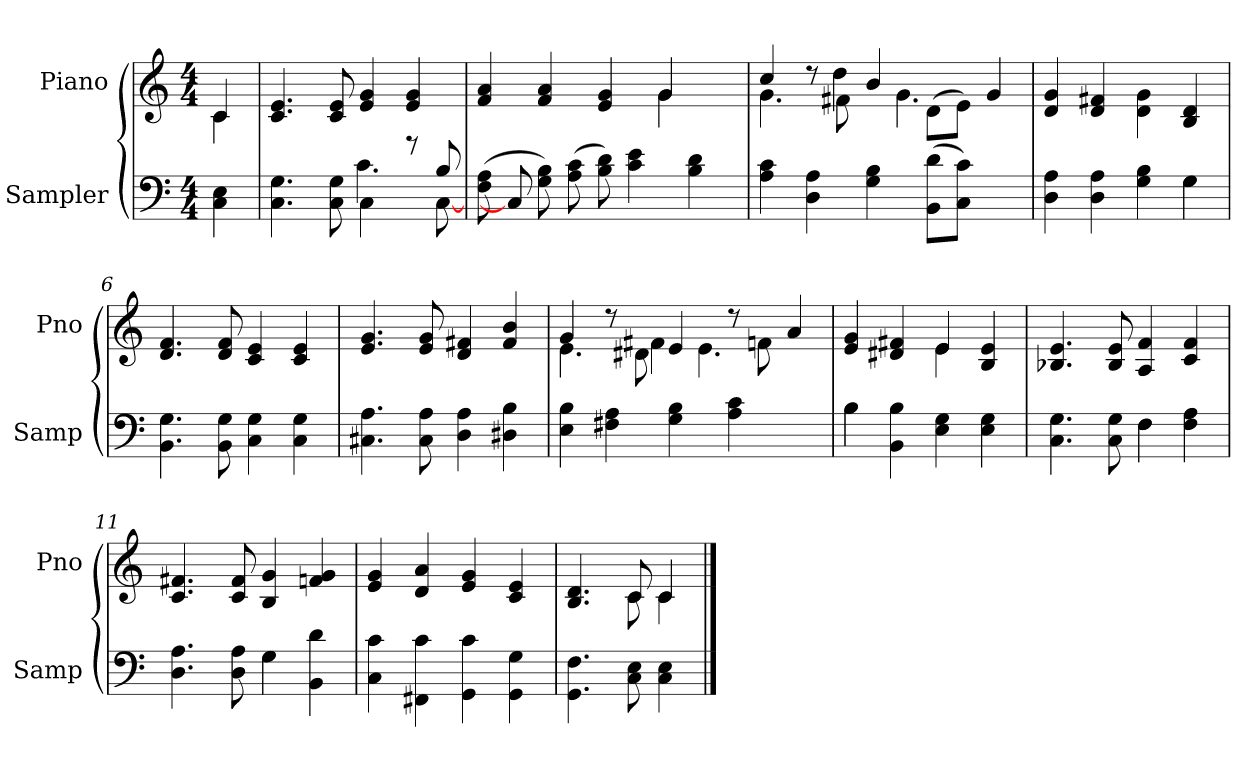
**kern	**kern
*part2	*part1
*staff2	*staff1
*I"Sampler	*I"Piano
*I'Samp	*I'Pno
*clefF4	*clefG2
*M4/4	*M4/4
=1	=1
*	*^
4C\ 4E\	4c/	4c
*	*v	*v
=2	=2
*^	*
4.C\ 4.G\	2ryy	4.c/ 4.e/
8C\ 8G\	.	8c/ 8e/
4C\	4.c	4e/ 4g/
8r	.	4e/ 4g/
8B/	[8C	.
*v	*v	*
=3	=3
*	*^
(8F\ 8A\	4f/ 4a/	2.ryy
8C]	.	.
8G\ 8B\)	4f/ 4a/	.
(8A\ 8c\	.	.
8B\ 8d\)	4e/ 4g/	.
4c\ 4e\	.	.
.	4g/	4g
4B\ 4d\	.	.
.	8ryy	8ryy
=4	=4	=4
4A\ 4c\	4cc/	4.g
4D\ 4A\	8r	.
.	8f#X\	4dd
4G\ 4B\	4b/	.
.	.	4.g
(8BB\ 8d\L	(8d\L	.
8C\ 8c\J)	8e\J)	.
4ryy	4ryy	4g
*	*v	*v
=5	=5
*^	*
4D\ 4A\	2.ryy	4d/ 4g/
4D\ 4A\	.	4d/ 4f#X/
4G\ 4B\	.	4d\ 4g\
4G\	4G	4B/ 4d/
*v	*v	*
=6	=6
4.BB\ 4.G\	4.d/ 4.f/
8BB\ 8G\	8d/ 8f/
4C\ 4G\	4c/ 4e/
4C\ 4G\	4c/ 4e/
=7	=7
4.C#X\ 4.A\	4.e/ 4.g/
8C#\ 8A\	8e/ 8g/
4D\ 4A\	4d/ 4f#X/
4D#X\ 4B\	4f#/ 4b/
=8	=8
*	*^
4E\ 4B\	4g/	4.e
4F#X\ 4A\	8r	.
.	8d#X\	4f#X
4G\ 4B\	4e/	.
.	.	4.e
4A\ 4c\	8r	.
.	8f\	.
4ryy	4ryy	4a
=9	=9	=9
*^	*	*
4B\	4B	4e/ 4g/	2ryy
4BB\ 4B\	2.ryy	4d#X/ 4f#X/	.
4E\ 4G\	.	4e/	4e
4E\ 4G\	.	4B/ 4e/	4ryy
*	*	*v	*v
=10	=10	=10
4.C\ 4.G\	2ryy	4.B-X/ 4.e/
8C\ 8G\	.	8B-/ 8e/
4F\	4F	4A/ 4f/
4F\ 4A\	4ryy	4c/ 4f/
=11	=11	=11
4.D\ 4.A\	2ryy	4.c/ 4.f#X/
8D\ 8A\	.	8c/ 8f#/
4G\	4G	4B/ 4g/
4BB\ 4d\	4ryy	4fn/ 4g/
*v	*v	*
=12	=12
4C\ 4c\	4e/ 4g/
4FF#X\ 4c\	4d/ 4a/
4GG\ 4c\	4e/ 4g/
4GG\ 4G\	4c/ 4e/
=13	=13
*	*^
4.GG\ 4.F\	4.B/ 4.d/	4.ryy
8C\ 8E\	8c/	8c
4C\ 4E\	4c/	4c
*	*v	*v
==	==
*-	*-
